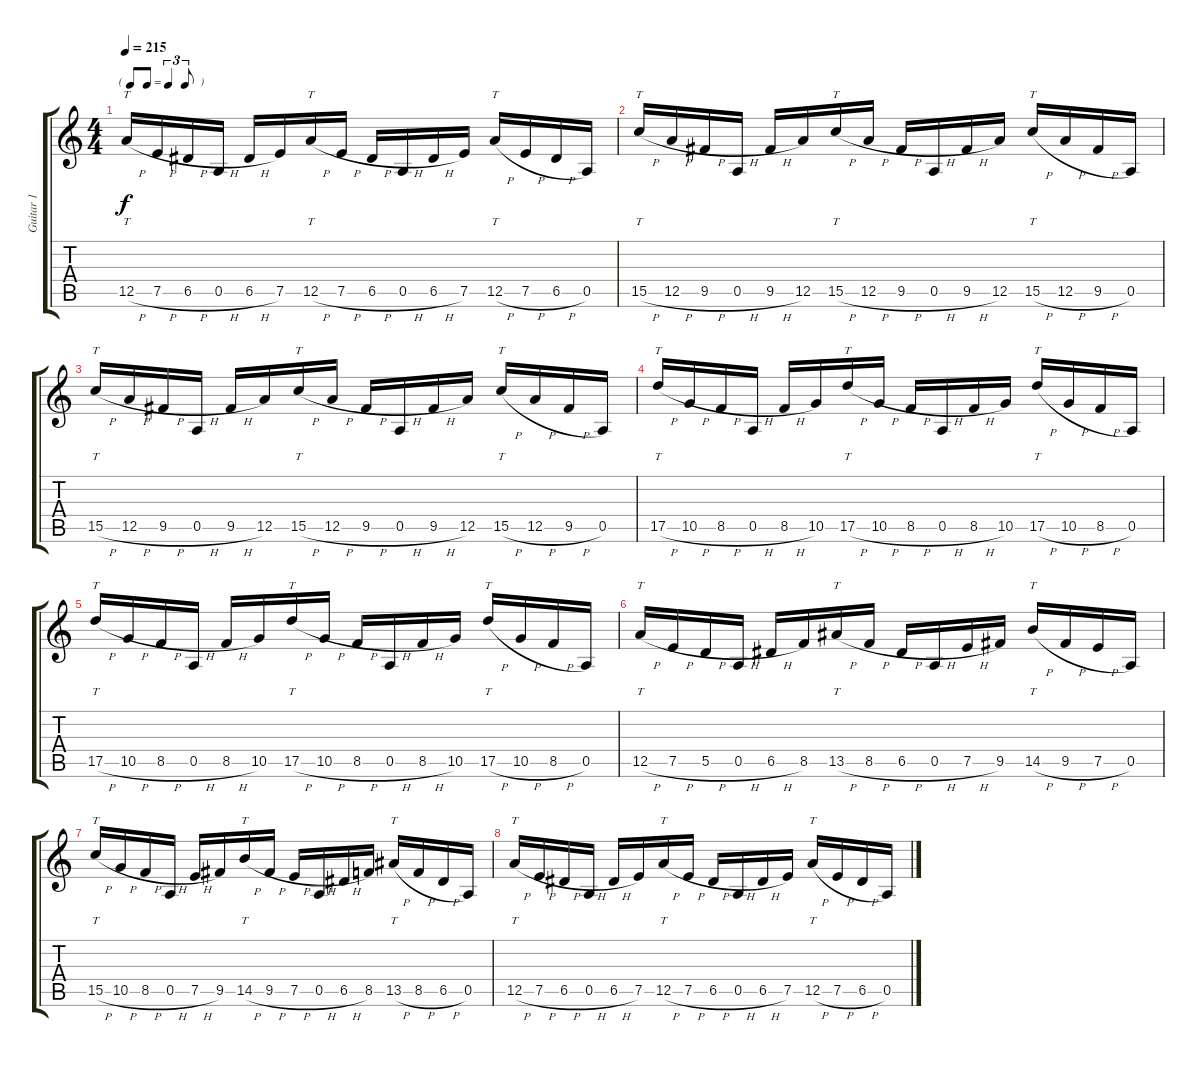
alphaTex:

\track ("Guitar 1" "Guitar 1") {instrument distortionguitar}
\staff {score tabs}
\tuning (E4 B3 G3 D3 A2 E2) {hide}
\ts (4 4)
\tf triplet8th
\tempo 215
\clef g2
\ks c
12.5{h}.16{tt dy f} 7.5{h}.16 6.5{h}.16 0.5{h}.16 6.5{h}.16 7.5.16 12.5{h}.16{tt} 7.5{h}.16 6.5{h}.16 0.5{h}.16 6.5{h}.16 7.5.16 12.5{h}.16{tt} 7.5{h}.16 6.5{h}.16 0.5.16 |
15.5{h}.16{tt} 12.5{h}.16 9.5{h}.16 0.5{h}.16 9.5{h}.16 12.5.16 15.5{h}.16{tt} 12.5{h}.16 9.5{h}.16 0.5{h}.16 9.5{h}.16 12.5.16 15.5{h}.16{tt} 12.5{h}.16 9.5{h}.16 0.5.16 |
15.5{h}.16{tt} 12.5{h}.16 9.5{h}.16 0.5{h}.16 9.5{h}.16 12.5.16 15.5{h}.16{tt} 12.5{h}.16 9.5{h}.16 0.5{h}.16 9.5{h}.16 12.5.16 15.5{h}.16{tt} 12.5{h}.16 9.5{h}.16 0.5.16 |
17.5{h}.16{tt} 10.5{h}.16 8.5{h}.16 0.5{h}.16 8.5{h}.16 10.5.16 17.5{h}.16{tt} 10.5{h}.16 8.5{h}.16 0.5{h}.16 8.5{h}.16 10.5.16 17.5{h}.16{tt} 10.5{h}.16 8.5{h}.16 0.5.16 |
17.5{h}.16{tt} 10.5{h}.16 8.5{h}.16 0.5{h}.16 8.5{h}.16 10.5.16 17.5{h}.16{tt} 10.5{h}.16 8.5{h}.16 0.5{h}.16 8.5{h}.16 10.5.16 17.5{h}.16{tt} 10.5{h}.16 8.5{h}.16 0.5.16 |
12.5{h}.16{tt} 7.5{h}.16 5.5{h}.16 0.5{h}.16 6.5{h}.16 8.5.16 13.5{h}.16{tt} 8.5{h}.16 6.5{h}.16 0.5{h}.16 7.5{h}.16 9.5.16 14.5{h}.16{tt} 9.5{h}.16 7.5{h}.16 0.5.16 |
15.5{h}.16{tt} 10.5{h}.16 8.5{h}.16 0.5{h}.16 7.5{h}.16 9.5.16 14.5{h}.16{tt} 9.5{h}.16 7.5{h}.16 0.5{h}.16 6.5{h}.16 8.5.16 13.5{h}.16{tt} 8.5{h}.16 6.5{h}.16 0.5.16 |
12.5{h}.16{tt} 7.5{h}.16 6.5{h}.16 0.5{h}.16 6.5{h}.16 7.5.16 12.5{h}.16{tt} 7.5{h}.16 6.5{h}.16 0.5{h}.16 6.5{h}.16 7.5.16 12.5{h}.16{tt} 7.5{h}.16 6.5{h}.16 0.5.16
